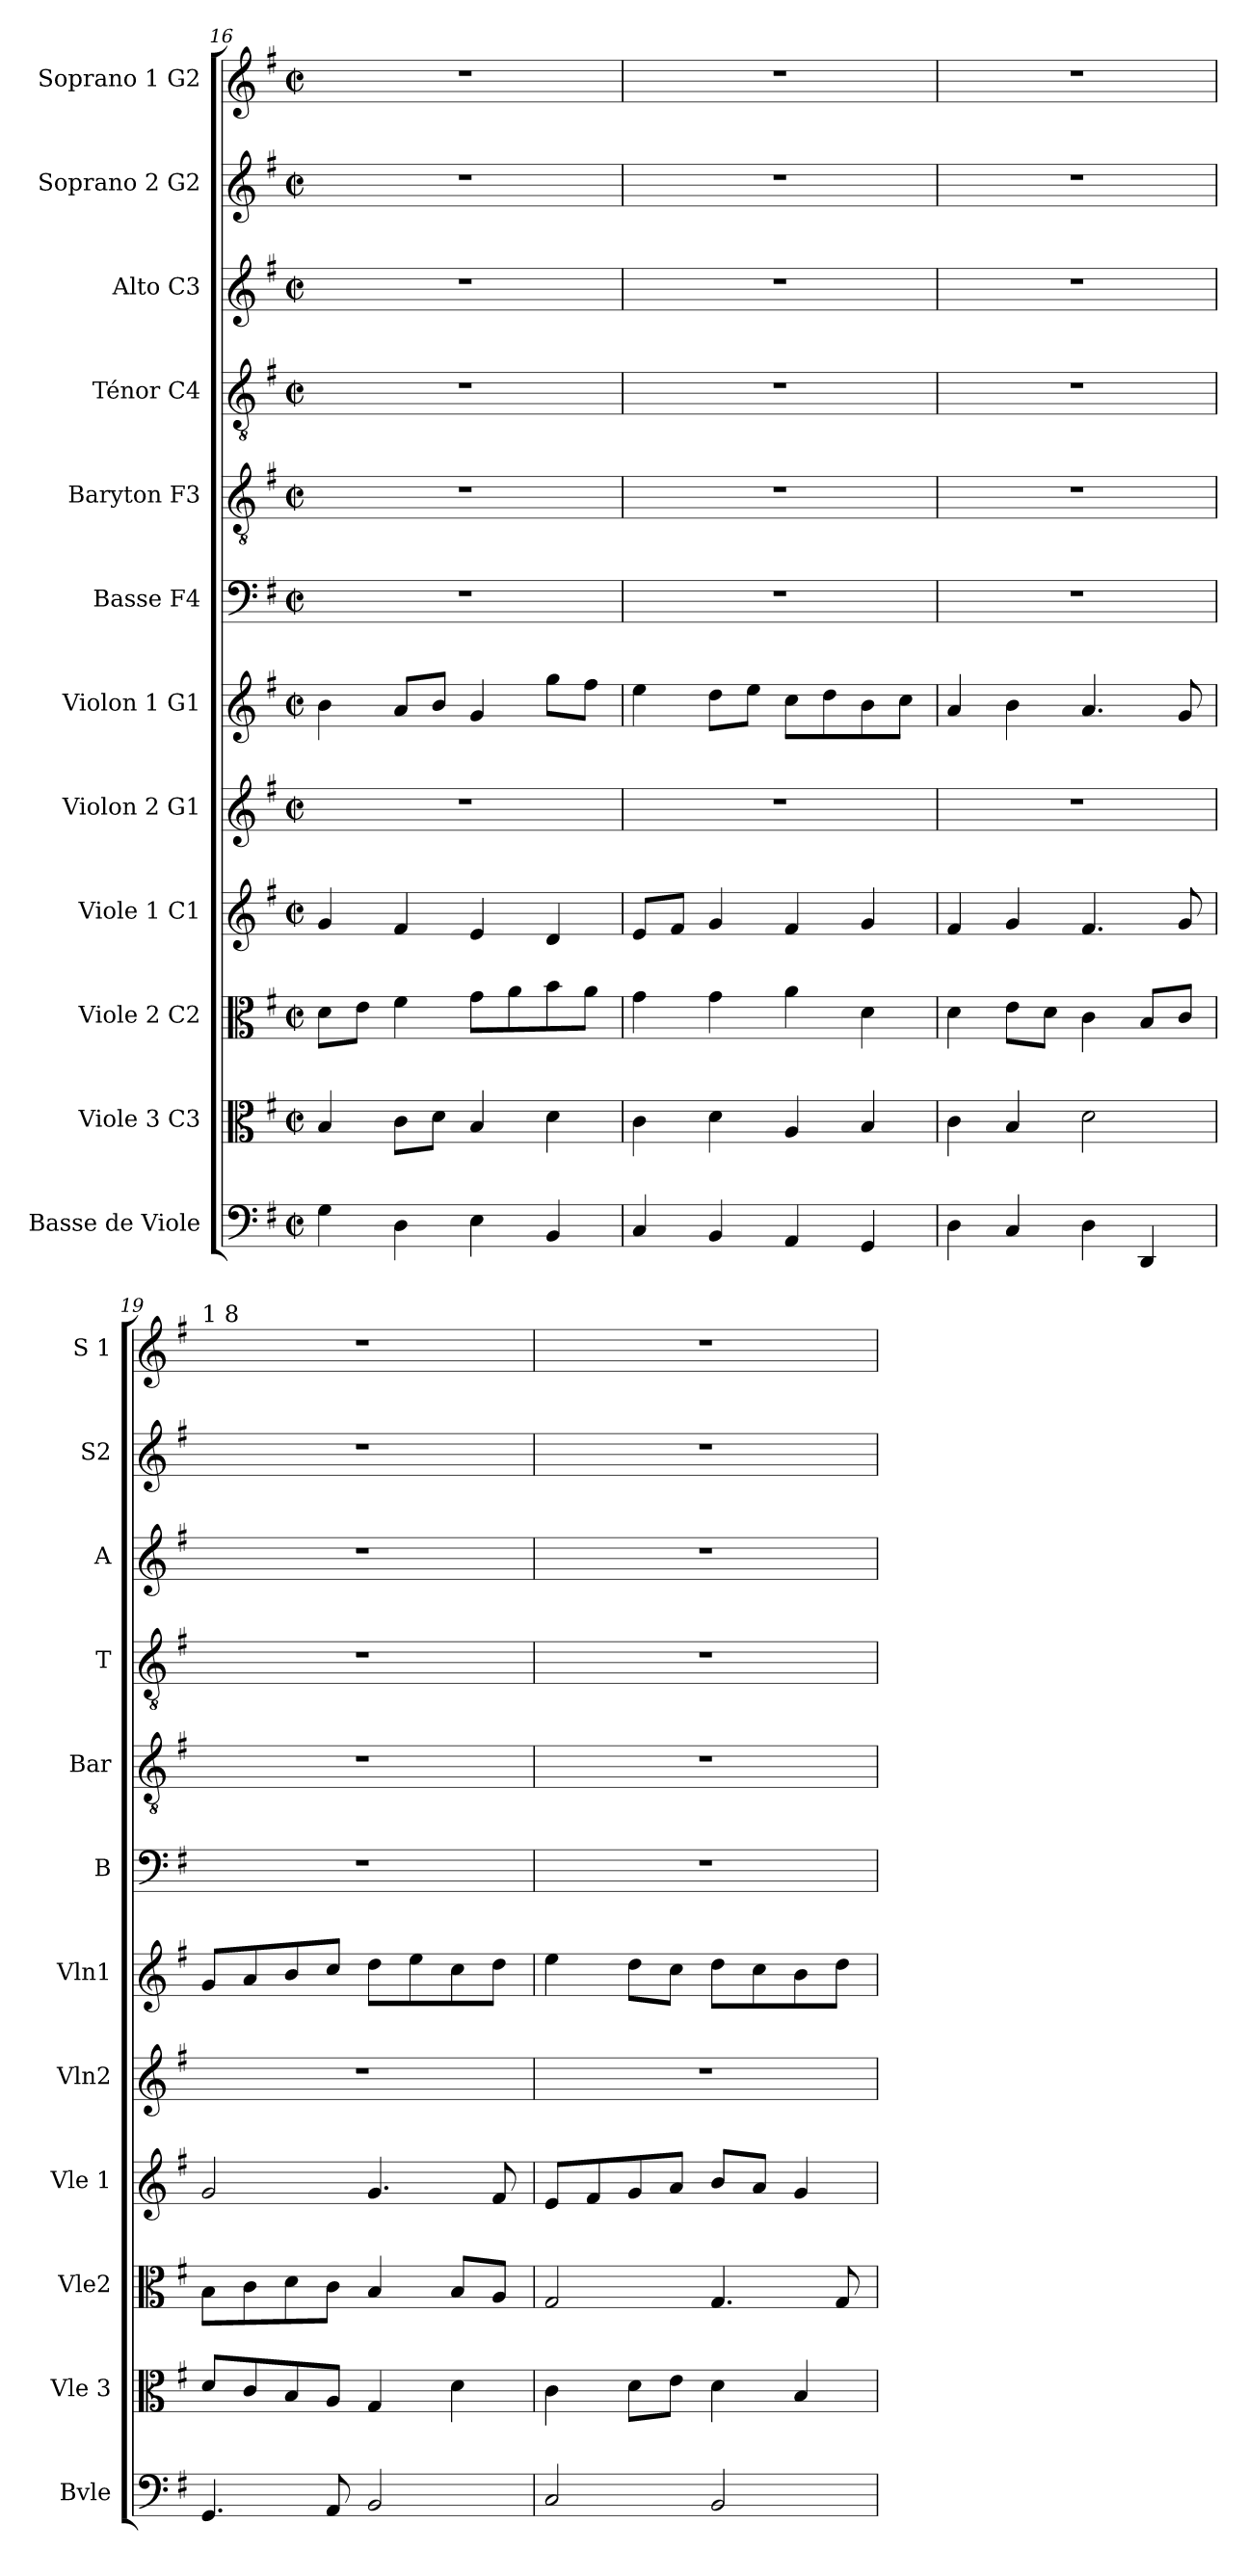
**kern	**kern	**kern	**kern	**kern	**kern	**kern	**kern	**kern	**kern	**kern	**kern
*part12	*part11	*part10	*part9	*part8	*part7	*part6	*part5	*part4	*part3	*part2	*part1
*staff12	*staff11	*staff10	*staff9	*staff8	*staff7	*staff6	*staff5	*staff4	*staff3	*staff2	*staff1
*I"Basse de Viole	*I"Viole 3 C3	*I"Viole 2 C2	*I"Viole 1 C1	*I"Violon 2 G1	*I"Violon 1 G1	*I"Basse F4	*I"Baryton F3	*I"Ténor C4	*I"Alto C3	*I"Soprano 2 G2	*I"Soprano 1 G2
*I'Bvle	*I'Vle 3	*I'Vle2	*I'Vle 1	*I'Vln2	*I'Vln1	*I'B	*I'Bar	*I'T	*I'A	*I'S2	*I'S 1
*clefF4	*clefC3	*clefC3	*clefG2	*clefG2	*clefG2	*clefF4	*clefGv2	*clefGv2	*clefG2	*clefG2	*clefG2
*ITrd7c12	*	*	*	*	*	*	*	*	*	*	*
*k[f#]	*k[f#]	*k[f#]	*k[f#]	*k[f#]	*k[f#]	*k[f#]	*k[f#]	*k[f#]	*k[f#]	*k[f#]	*k[f#]
*G:	*G:	*G:	*G:	*G:	*G:	*G:	*G:	*G:	*G:	*G:	*G:
*M2/2	*M2/2	*M2/2	*M2/2	*M2/2	*M2/2	*M2/2	*M2/2	*M2/2	*M2/2	*M2/2	*M2/2
*met(c|)	*met(c|)	*met(c|)	*met(c|)	*met(c|)	*met(c|)	*met(c|)	*met(c|)	*met(c|)	*met(c|)	*met(c|)	*met(c|)
=16	=16	=16	=16	=16	=16	=16	=16	=16	=16	=16	=16
4GG\	4B/	8d\L	4g/	1r	4b\	1r	1r	1r	1r	1r	1r
.	.	8e\J	.	.	.	.	.	.	.	.	.
4DD\	8c\L	4f#\	4f#/	.	8a/L	.	.	.	.	.	.
.	8d\J	.	.	.	8b/J	.	.	.	.	.	.
4EE\	4B/	8g\L	4e/	.	4g/	.	.	.	.	.	.
.	.	8a\	.	.	.	.	.	.	.	.	.
4BBB/	4d\	8b\	4d/	.	8gg\L	.	.	.	.	.	.
.	.	8a\J	.	.	8ff#\J	.	.	.	.	.	.
=17	=17	=17	=17	=17	=17	=17	=17	=17	=17	=17	=17
4CC/	4c\	4g\	8e/L	1r	4ee\	1r	1r	1r	1r	1r	1r
.	.	.	8f#/J	.	.	.	.	.	.	.	.
4BBB/	4d\	4g\	4g/	.	8dd\L	.	.	.	.	.	.
.	.	.	.	.	8ee\J	.	.	.	.	.	.
4AAA/	4A/	4a\	4f#/	.	8cc\L	.	.	.	.	.	.
.	.	.	.	.	8dd\	.	.	.	.	.	.
4GGG/	4B/	4d\	4g/	.	8b\	.	.	.	.	.	.
.	.	.	.	.	8cc\J	.	.	.	.	.	.
=18	=18	=18	=18	=18	=18	=18	=18	=18	=18	=18	=18
4DD\	4c\	4d\	4f#/	1r	4a/	1r	1r	1r	1r	1r	1r
4CC/	4B/	8e\L	4g/	.	4b\	.	.	.	.	.	.
.	.	8d\J	.	.	.	.	.	.	.	.	.
4DD\	2d\	4c\	4.f#/	.	4.a/	.	.	.	.	.	.
4DDD/	.	8B/L	.	.	.	.	.	.	.	.	.
.	.	8c/J	8g/	.	8g/	.	.	.	.	.	.
!!LO:LB:g=z
=19	=19	=19	=19	=19	=19	=19	=19	=19	=19	=19	=19
!	!	!	!	!	!	!	!	!	!	!	!LO:TX:a:t=1 8
4.GGG/	8d/L	8B\L	2g/	1r	8g/L	1r	1r	1r	1r	1r	1r
.	8c/	8c\	.	.	8a/	.	.	.	.	.	.
.	8B/	8d\	.	.	8b/	.	.	.	.	.	.
8AAA/	8A/J	8c\J	.	.	8cc/J	.	.	.	.	.	.
2BBB/	4G/	4B/	4.g/	.	8dd\L	.	.	.	.	.	.
.	.	.	.	.	8ee\	.	.	.	.	.	.
.	4d\	8B/L	.	.	8cc\	.	.	.	.	.	.
.	.	8A/J	8f#/	.	8dd\J	.	.	.	.	.	.
=20	=20	=20	=20	=20	=20	=20	=20	=20	=20	=20	=20
2CC/	4c\	2G/	8e/L	1r	4ee\	1r	1r	1r	1r	1r	1r
.	.	.	8f#/	.	.	.	.	.	.	.	.
.	8d\L	.	8g/	.	8dd\L	.	.	.	.	.	.
.	8e\J	.	8a/J	.	8cc\J	.	.	.	.	.	.
2BBB/	4d\	4.G/	8b/L	.	8dd\L	.	.	.	.	.	.
.	.	.	8a/J	.	8cc\	.	.	.	.	.	.
.	4B/	.	4g/	.	8b\	.	.	.	.	.	.
.	.	8G/	.	.	8dd\J	.	.	.	.	.	.
=	=	=	=	=	=	=	=	=	=	=	=
*-	*-	*-	*-	*-	*-	*-	*-	*-	*-	*-	*-
